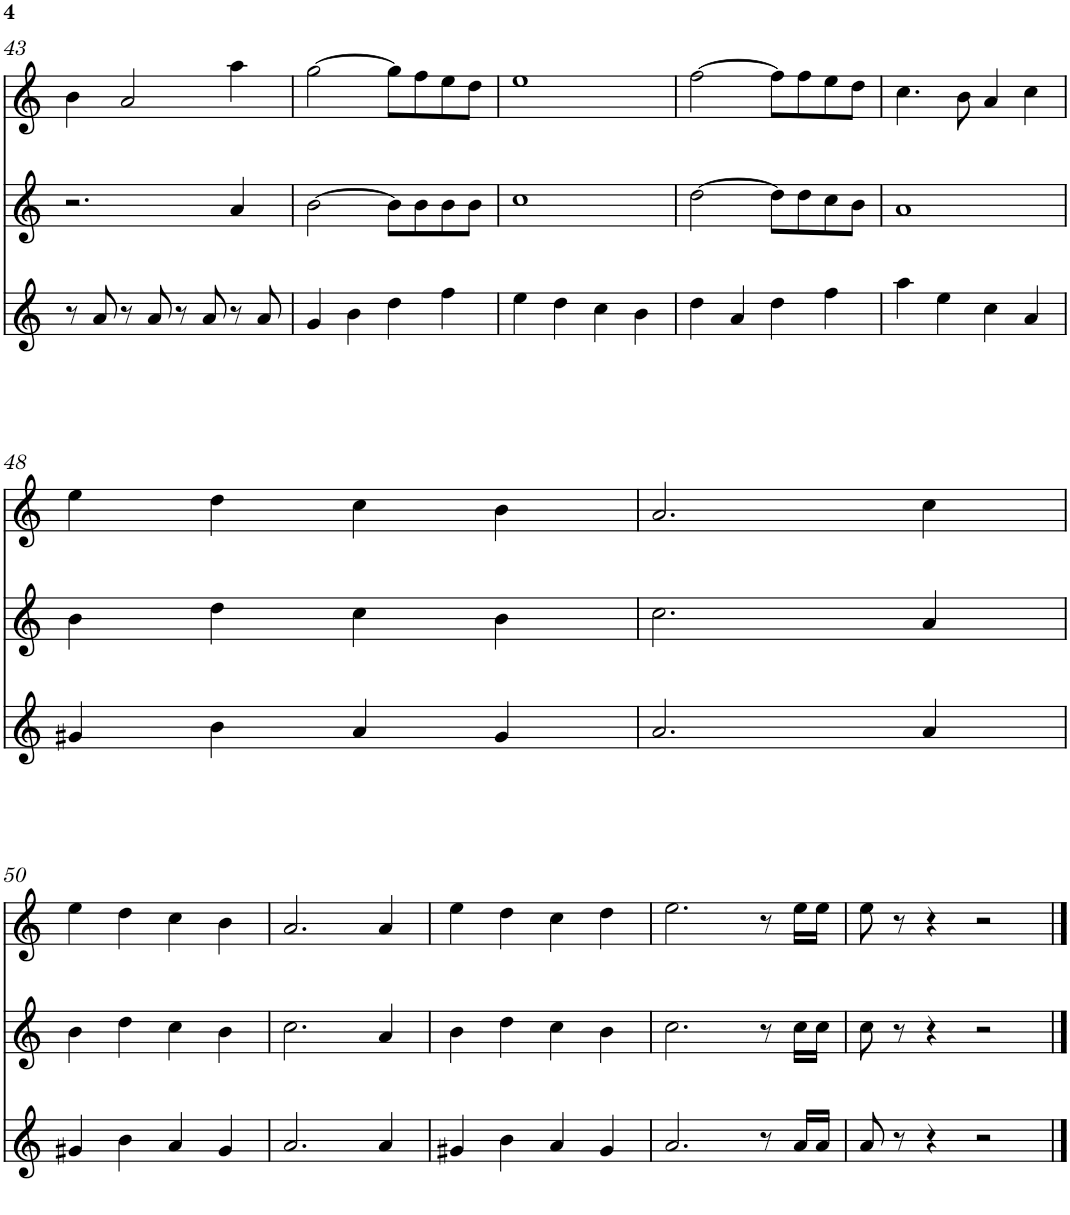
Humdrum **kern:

**kern	**kern	**kern
*part3	*part2	*part1
*staff3	*staff2	*staff1
*I"Gralla 3	*I"Gralla 2	*I"Gralla 1
!!LO:PB:g=z
*clefG2	*clefG2	*clefG2
*k[]	*k[]	*k[]
*M4/4	*M4/4	*M4/4
=43	=43	=43
8r	2.r	4b\
8a/	.	.
8r	.	2a/
8a/	.	.
8r	.	.
8a/	.	.
8r	4a/	4aa\
8a/	.	.
=44	=44	=44
4g/	[2b\	[2gg\
4b\	.	.
4dd\	8b\L]	8gg\L]
.	8b\	8ff\
4ff\	8b\	8ee\
.	8b\J	8dd\J
=45	=45	=45
4ee\	1cc	1ee
4dd\	.	.
4cc\	.	.
4b\	.	.
=46	=46	=46
4dd\	[2dd\	[2ff\
4a/	.	.
4dd\	8dd\L]	8ff\L]
.	8dd\	8ff\
4ff\	8cc\	8ee\
.	8b\J	8dd\J
=47	=47	=47
4aa\	1a	4.cc\
4ee\	.	.
.	.	8b\
4cc\	.	4a/
4a/	.	4cc\
!!LO:LB:g=z
=48	=48	=48
4g#X/	4b\	4ee\
4b\	4dd\	4dd\
4a/	4cc\	4cc\
4g#/	4b\	4b\
=49	=49	=49
2.a/	2.cc\	2.a/
4a/	4a/	4cc\
!!LO:LB:g=z
=50	=50	=50
4g#X/	4b\	4ee\
4b\	4dd\	4dd\
4a/	4cc\	4cc\
4g#/	4b\	4b\
=51	=51	=51
2.a/	2.cc\	2.a/
4a/	4a/	4a/
=52	=52	=52
4g#X/	4b\	4ee\
4b\	4dd\	4dd\
4a/	4cc\	4cc\
4g#/	4b\	4dd\
=53	=53	=53
2.a/	2.cc\	2.ee\
8r	8r	8r
16a/LL	16cc\LL	16ee\LL
16a/JJ	16cc\JJ	16ee\JJ
=54	=54	=54
8a/	8cc\	8ee\
8r	8r	8r
4r	4r	4r
2r	2r	2r
==	==	==
*-	*-	*-
